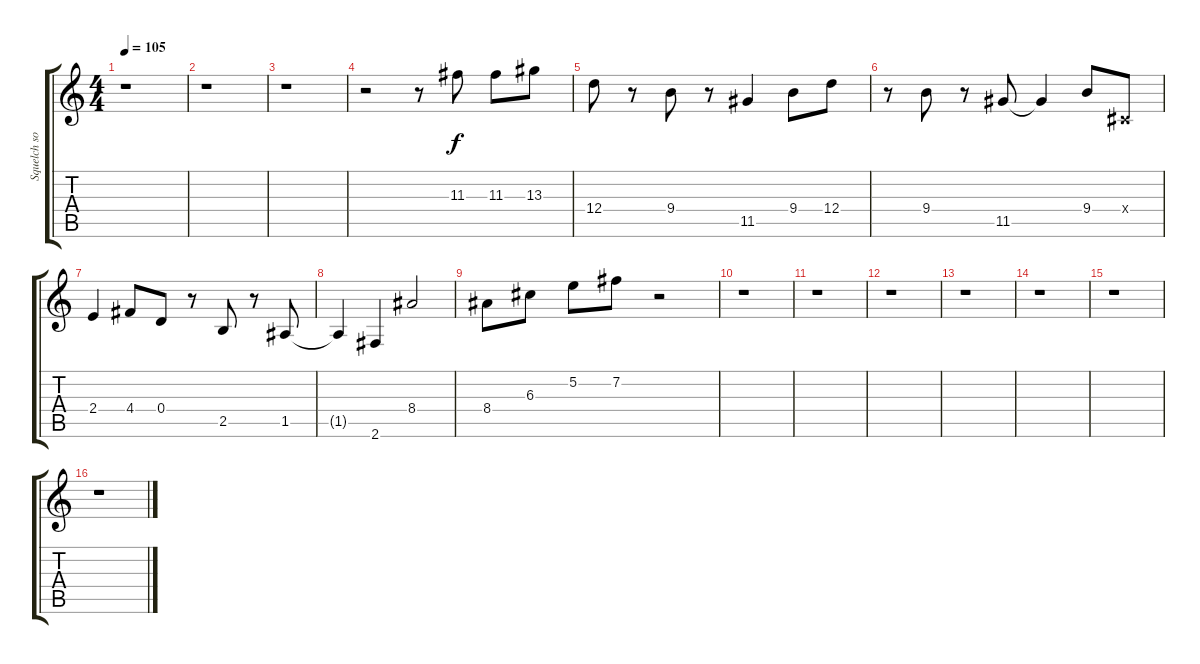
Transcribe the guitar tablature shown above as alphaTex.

\track ("Squelch sound" "Squelch so") {instrument synthbass1}
\staff {score tabs}
\tuning (E4 B3 G3 D3 A2 E2) {hide}
\ts (4 4)
\tempo 105
\clef g2
\ks c
r.1{dy f} |
r.1 |
r.1 |
r.2 r.8 11.3.8 11.3.8 13.3.8 |
12.4.8 r.8 9.4.8 r.8 11.5.4 9.4.8 12.4.8 |
r.8 9.4.8 r.8 11.5.8 11.5{t}.4 9.4.8 -1.4{x}.8 |
2.4.4 4.4.8 0.4.8 r.8 2.5.8 r.8 1.5.8 |
1.5{t}.4 2.6.4 8.4.2 |
8.4.8 6.3.8 5.2.8 7.2.8 r.2 |
r.1 |
r.1 |
r.1 |
r.1 |
r.1 |
r.1 |
r.1
